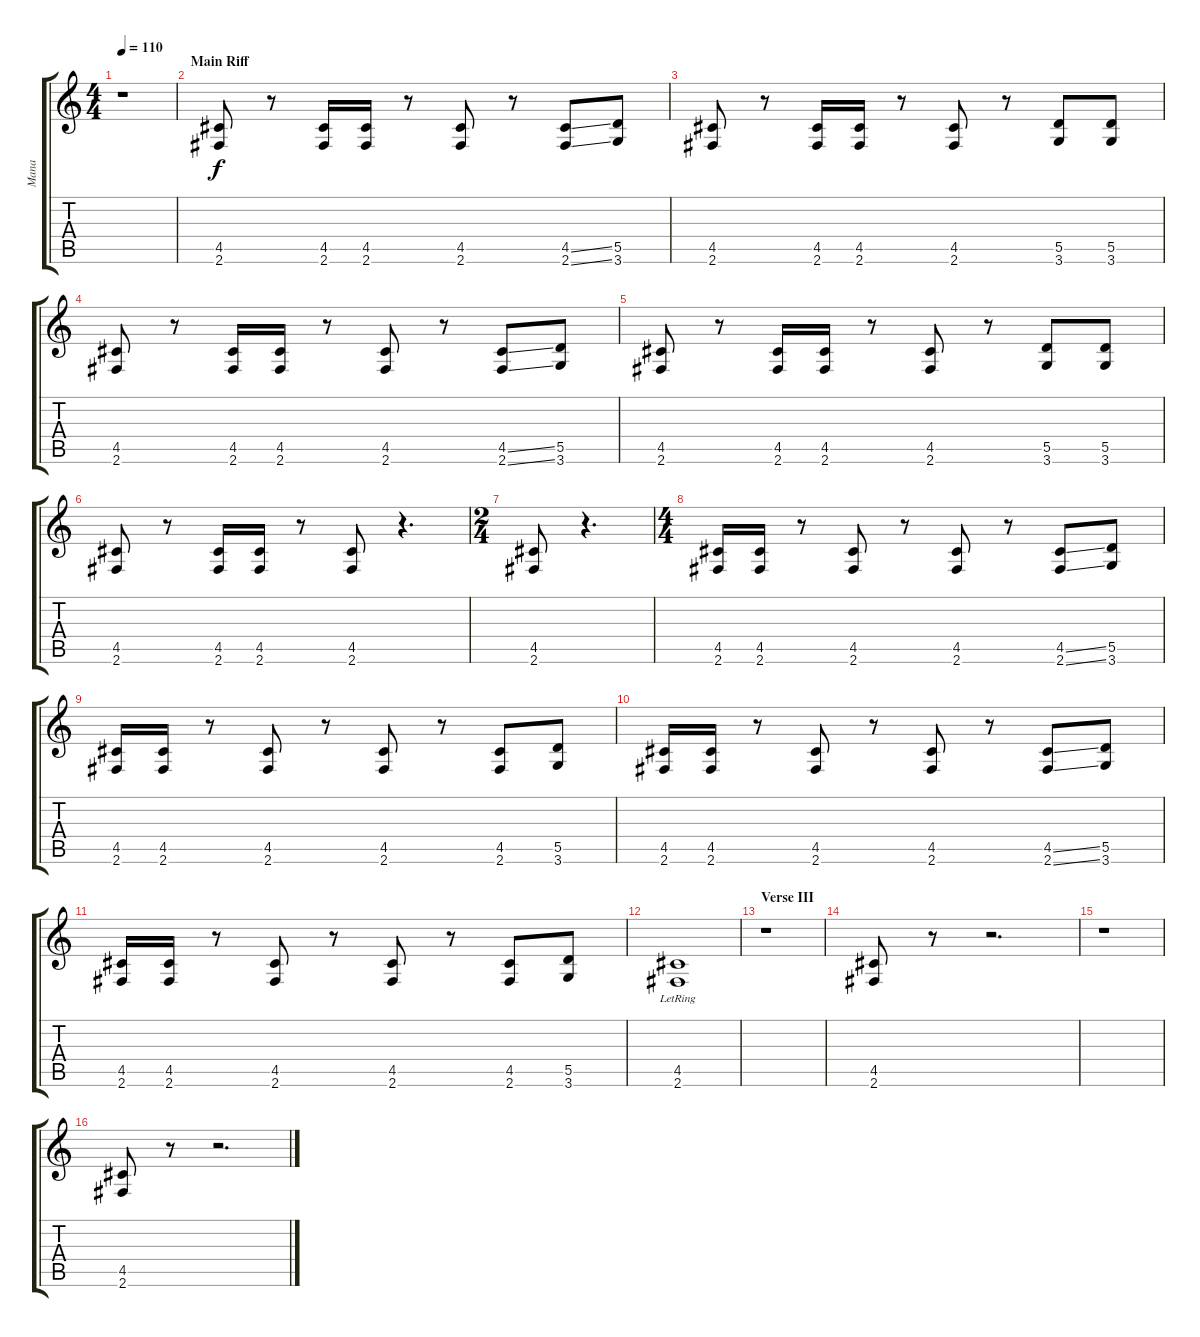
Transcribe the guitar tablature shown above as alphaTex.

\track ("Mana" "Mana") {instrument distortionguitar}
\staff {score tabs}
\tuning (E4 B3 G3 D3 A2 E2) {hide}
\ts (4 4)
\tempo 110
\clef g2
\ks c
r.1{dy ff} |
\section ("" "Main Riff")
(4.5 2.6).8{dy f} r.8 (4.5 2.6).16 (4.5 2.6).16 r.8 (4.5 2.6).8 r.8 (4.5{ss} 2.6{ss}).8 (5.5 3.6).8 |
(4.5 2.6).8 r.8 (4.5 2.6).16 (4.5 2.6).16 r.8 (4.5 2.6).8 r.8 (5.5 3.6).8 (5.5 3.6).8 |
(4.5 2.6).8 r.8 (4.5 2.6).16 (4.5 2.6).16 r.8 (4.5 2.6).8 r.8 (4.5{ss} 2.6{ss}).8 (5.5 3.6).8 |
(4.5 2.6).8 r.8 (4.5 2.6).16 (4.5 2.6).16 r.8 (4.5 2.6).8 r.8 (5.5 3.6).8 (5.5 3.6).8 |
(4.5 2.6).8 r.8 (4.5 2.6).16 (4.5 2.6).16 r.8 (4.5 2.6).8 r.4{d} |
\ts (2 4)
(4.5 2.6).8 r.4{d} |
\ts (4 4)
(4.5 2.6).16 (4.5 2.6).16 r.8 (4.5 2.6).8 r.8 (4.5 2.6).8 r.8 (4.5{ss} 2.6{ss}).8 (5.5 3.6).8 |
(4.5 2.6).16 (4.5 2.6).16 r.8 (4.5 2.6).8 r.8 (4.5 2.6).8 r.8 (4.5 2.6).8 (5.5 3.6).8 |
(4.5 2.6).16 (4.5 2.6).16 r.8 (4.5 2.6).8 r.8 (4.5 2.6).8 r.8 (4.5{ss} 2.6{ss}).8 (5.5 3.6).8 |
(4.5 2.6).16 (4.5 2.6).16 r.8 (4.5 2.6).8 r.8 (4.5 2.6).8 r.8 (4.5 2.6).8 (5.5 3.6).8 |
(4.5{lr} 2.6{lr}).1 |
\section ("" "Verse III")
r.1 |
(4.5 2.6).8 r.8 r.2{d} |
r.1 |
(4.5 2.6).8 r.8 r.2{d}
